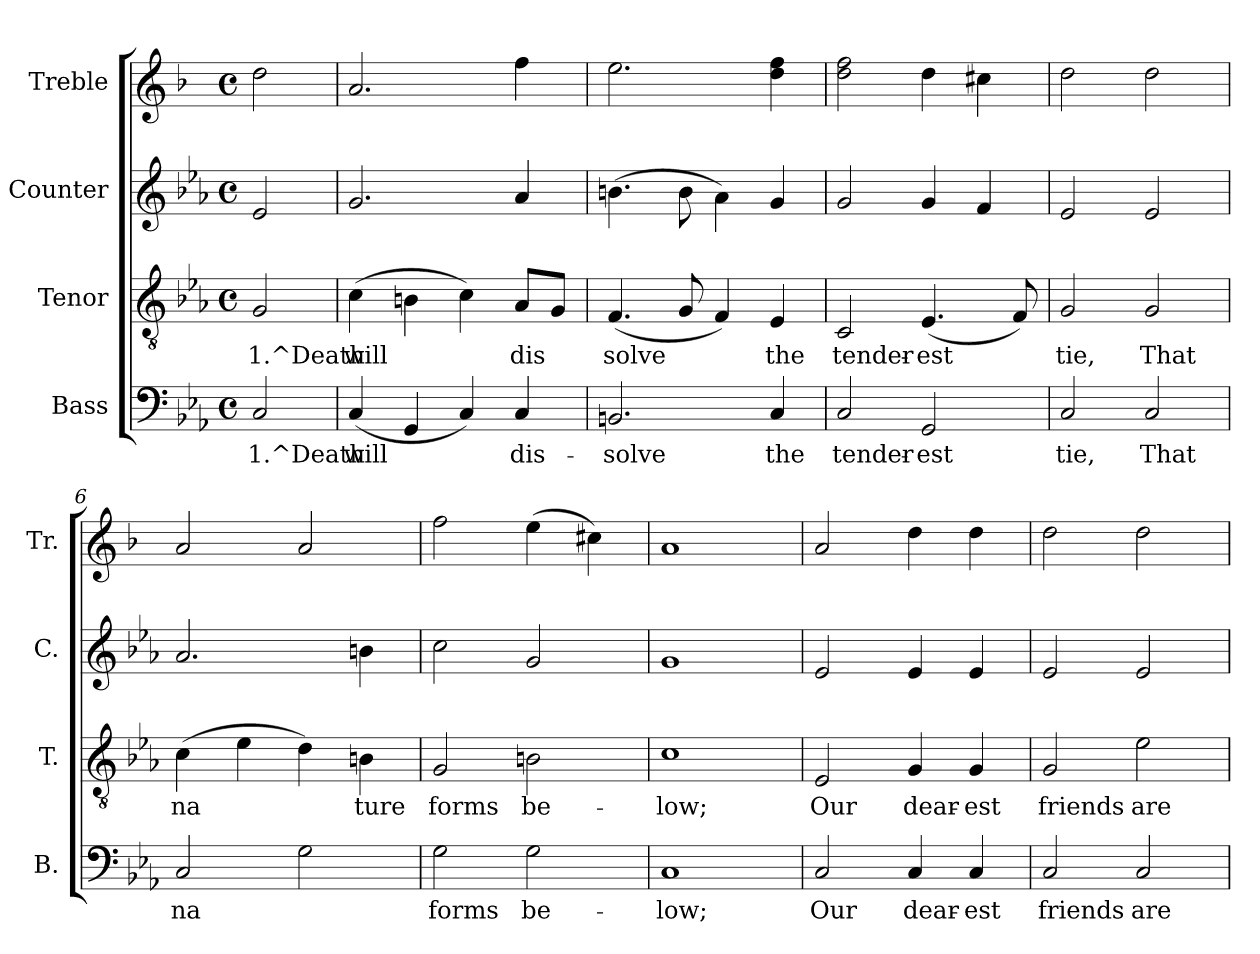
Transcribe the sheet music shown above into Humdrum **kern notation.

**kern	**text	**kern	**text	**kern	**kern
*part4	*part4	*part3	*part3	*part2	*part1
*staff4	*staff4	*staff3	*staff3	*staff2	*staff1
*I"Bass	*	*I"Tenor	*	*I"Counter	*I"Treble
*I'B.	*	*I'T.	*	*I'C.	*I'Tr.
!!LO:PB:g=z
*stria5	*	*stria5	*	*stria5	*stria5
*clefF4	*	*clefGv2	*	*clefG2	*clefG2
*	*	*	*	*	*ITrd1c2
*k[b-e-a-]	*	*k[b-e-a-]	*	*k[b-e-a-]	*k[b-e-a-]
*E-:	*	*E-:	*	*E-:	*E-:
*M4/4	*	*M4/4	*	*M4/4	*M4/4
*met(c)	*	*met(c)	*	*met(c)	*met(c)
=1	=1	=1	=1	=1	=1
!	!LO:LY:a:rj	!	!LO:LY:b:rj	!	!
2C/	1.^Death	2G/	1.^Death	2e-/	2cc\
=2	=2	=2	=2	=2	=2
!	!LO:LY:a:rj	!	!LO:LY:b:rj	!	!
(<4C/	will	(>4c\	will	2.g/	2.g/
!	!LO:LY:a:rj	!	!LO:LY:b:rj	!	!
4GG/	.	4Bn\	.	.	.
!	!LO:LY:a:rj	!	!LO:LY:b:rj	!	!
4C/)	.	4c\)	.	.	.
!	!LO:LY:a:rj	!	!LO:LY:b:rj	!	!
4C/	dis-	8A-/L	dis-	4a-/	4ee-\
!	!	!	!LO:LY:b:rj	!	!
.	.	8G/J	--	.	.
=3	=3	=3	=3	=3	=3
!	!LO:LY:a:rj	!	!LO:LY:b:rj	!	!
2.BBn/	-solve	(<4.F/	-solve	(>4.bn\	2.dd\
!	!	!	!LO:LY:b:rj	!	!
.	.	8G/	.	8b\	.
!	!	!	!LO:LY:b:rj	!	!
.	.	4F/)	.	4a-\)	.
!	!LO:LY:a:rj	!	!LO:LY:b:rj	!	!
4C/	the	4E-/	the	4g/	4ee-\ 4cc\
=4	=4	=4	=4	=4	=4
!	!LO:LY:a:rj	!	!LO:LY:b:rj	!	!
2C/	tender-	2C/	tender-	2g/	2ee-\ 2cc\
!	!LO:LY:a:rj	!	!LO:LY:b:rj	!	!
2GG/	-est	(<4.E-/	-est	4g/	4cc\
.	.	.	.	4f/	4bn\
!	!	!	!LO:LY:b:rj	!	!
.	.	8F/)	.	.	.
=5	=5	=5	=5	=5	=5
!	!LO:LY:a:rj	!	!LO:LY:b:rj	!	!
2C/	tie,	2G/	tie,	2e-/	2cc>\
!	!LO:LY:a:rj	!	!LO:LY:b:rj	!	!
2C/	That	2G/	That	2e-/	2cc\
=6	=6	=6	=6	=6	=6
!	!LO:LY:a:rj	!	!LO:LY:b:rj	!	!
2C/	na-	(>4c\	na-	2.a-/	2g/
!	!	!	!LO:LY:b:rj	!	!
.	.	4e-\	--	.	.
!	!LO:LY:a:rj	!	!LO:LY:b:rj	!	!
2G\	--	4d\)	--	.	2g/
!	!	!	!LO:LY:b:rj	!	!
.	.	4Bn\	-ture	4bn\	.
=7	=7	=7	=7	=7	=7
!	!LO:LY:a:rj	!	!LO:LY:b:rj	!	!
2G\	-forms	2G/	forms	2cc\	2ee-\
!	!LO:LY:a:rj	!	!LO:LY:b:rj	!	!
2G\	be-	2Bn\	be-	2g/	(>4dd\
.	.	.	.	.	4bn\)
=8	=8	=8	=8	=8	=8
!	!LO:LY:a:rj	!	!LO:LY:b:rj	!	!
1C	-low;	1c	-low;	1g	1g
=9	=9	=9	=9	=9	=9
!	!LO:LY:a:rj	!	!LO:LY:b:rj	!	!
2C/	Our	2E-/	Our	2e-/	2g/
!	!LO:LY:a:rj	!	!LO:LY:b:rj	!	!
4C/	dear-	4G/	dear-	4e-/	4cc\
!	!LO:LY:a:rj	!	!LO:LY:b:rj	!	!
4C/	-est	4G/	-est	4e-/	4cc\
=10	=10	=10	=10	=10	=10
!	!LO:LY:a:rj	!	!LO:LY:b:rj	!	!
2C/	friends	2G/	friends	2e-/	2cc\
!	!LO:LY:a:rj	!	!LO:LY:b:rj	!	!
2C/	are	2e-\	are	2e-/	2cc\
=	=	=	=	=	=
*-	*-	*-	*-	*-	*-
